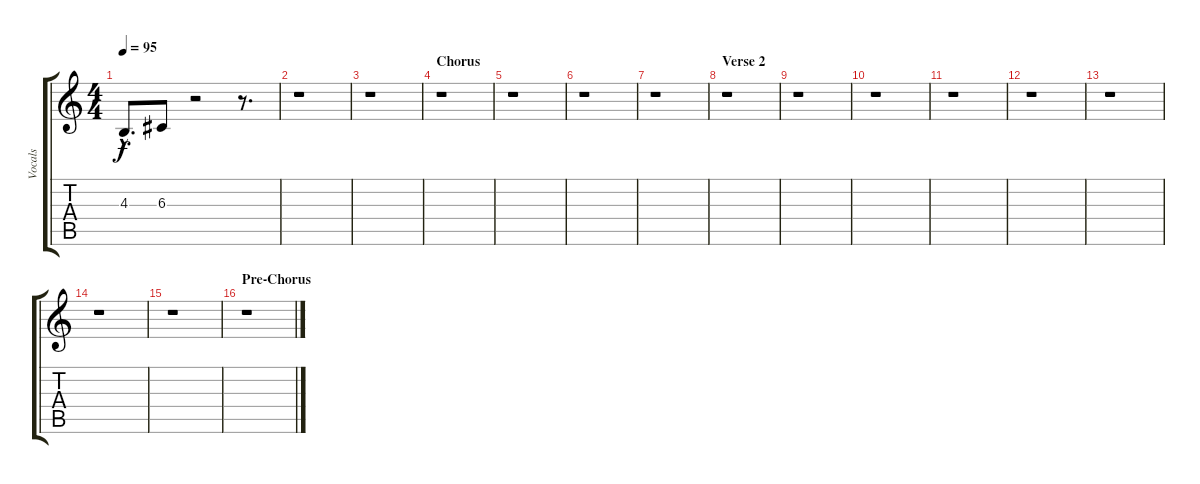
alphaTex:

\track ("Vocals" "Vocals") {instrument lead2sawtooth}
\staff {score tabs}
\tuning (E4 B3 G3 D3 A2 E2) {hide}
\ts (4 4)
\tempo 95
\clef g2
\ks c
4.3{hac}.8{d dy f} 6.3.8 r.2 r.8{d} |
r.1 |
r.1 |
\section ("" "Chorus")
r.1 |
r.1 |
r.1 |
r.1 |
\section ("" "Verse 2")
r.1 |
r.1 |
r.1 |
r.1 |
r.1 |
r.1 |
r.1 |
r.1 |
\section ("" "Pre-Chorus")
r.1
